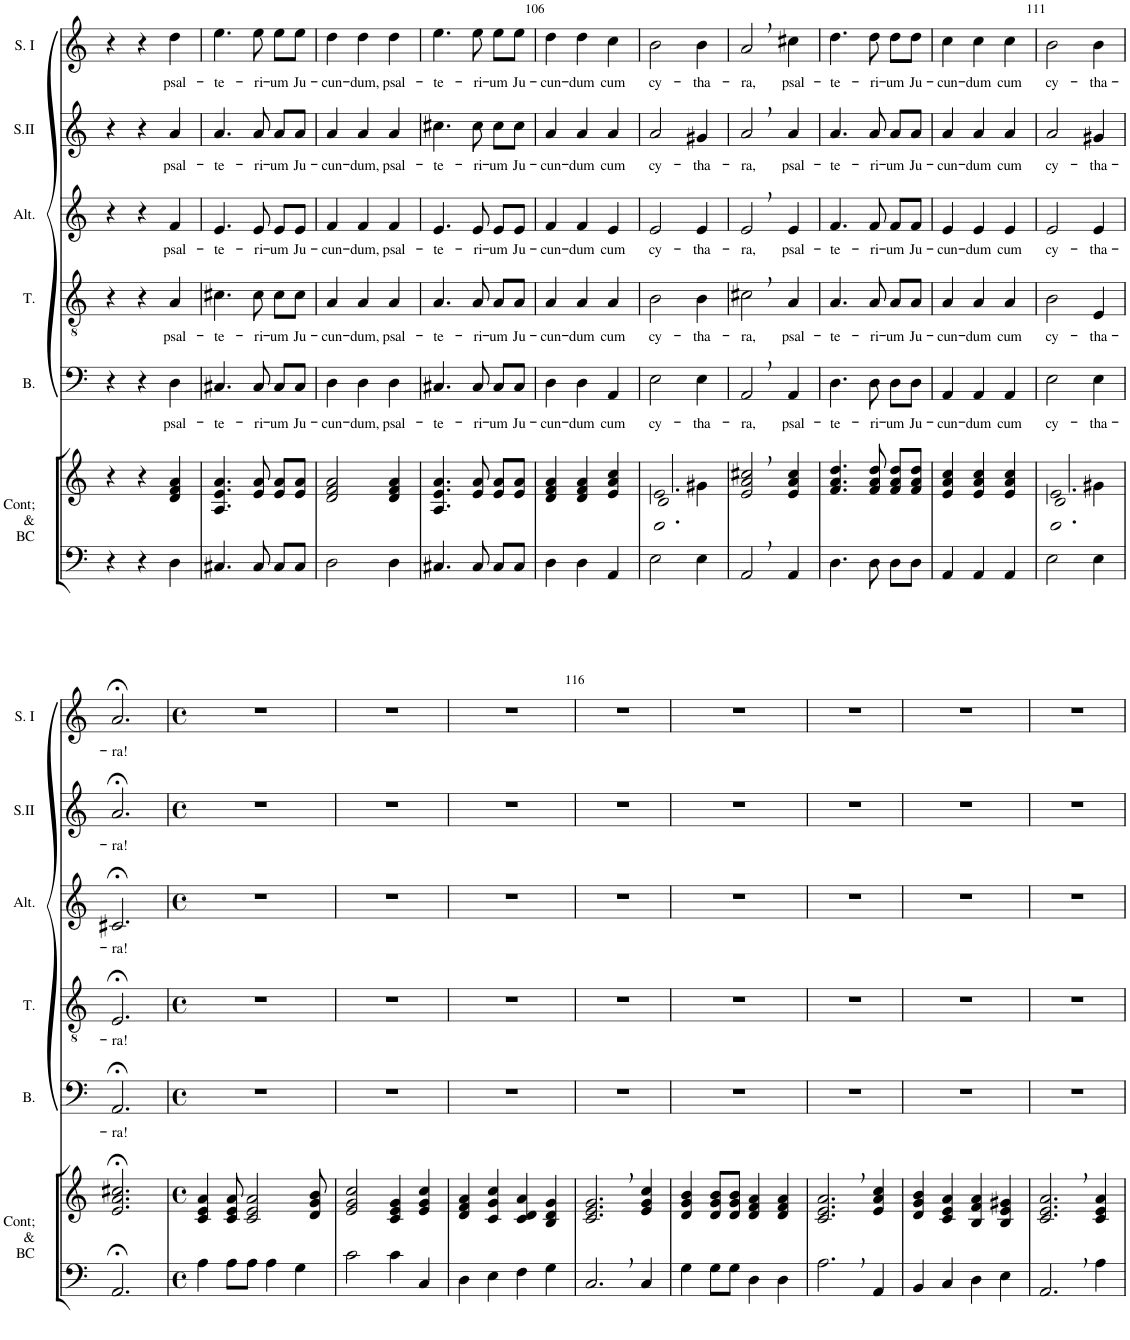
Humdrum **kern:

**kern	**kern	**kern	**text	**kern	**text	**kern	**text	**kern	**text	**kern	**text
*part6	*part6	*part5	*part5	*part4	*part4	*part3	*part3	*part2	*part2	*part1	*part1
*staff7	*staff6	*staff5	*staff5	*staff4	*staff4	*staff3	*staff3	*staff2	*staff2	*staff1	*staff1
*I"Continuo &amp; Basse Continue	*	*I"Basse	*	*I"Ténor	*	*I"Alto	*	*I"Soprano II	*	*I"Soprane I	*
*I'Cont; &amp; BC	*	*I'B.	*	*I'T.	*	*I'Alt.	*	*I'S.II	*	*I'S. I	*
!!LO:PB:g=z
*clefF4	*clefG2	*clefF4	*	*clefGv2	*	*clefG2	*	*clefG2	*	*clefG2	*
*k[]	*k[]	*k[]	*	*k[]	*	*k[]	*	*k[]	*	*k[]	*
*M3/4	*M3/4	*M3/4	*	*M3/4	*	*M3/4	*	*M3/4	*	*M3/4	*
=102	=102	=102	=102	=102	=102	=102	=102	=102	=102	=102	=102
4r	4r	4r	.	4r	.	4r	.	4r	.	4r	.
4r	4r	4r	.	4r	.	4r	.	4r	.	4r	.
!	!	!	!LO:LY:b	!	!LO:LY:b	!	!LO:LY:b	!	!LO:LY:b	!	!LO:LY:b
4D\	4d/ 4f/ 4a/	4D\	psal-	4A/	psal-	4f/	psal-	4a/	psal-	4dd\	psal-
=103	=103	=103	=103	=103	=103	=103	=103	=103	=103	=103	=103
!	!	!	!LO:LY:b	!	!LO:LY:b	!	!LO:LY:b	!	!LO:LY:b	!	!LO:LY:b
4.C#X/	4.A/ 4.e/ 4.a/	4.C#X/	-te-	4.c#X\	-te-	4.e/	-te-	4.a/	-te-	4.ee\	-te-
!	!	!	!LO:LY:b	!	!LO:LY:b	!	!LO:LY:b	!	!LO:LY:b	!	!LO:LY:b
8C#/	8e/ 8a/	8C#/	-ri-	8c#\	-ri-	8e/	-ri-	8a/	-ri-	8ee\	-ri-
!	!	!	!LO:LY:b	!	!LO:LY:b	!	!LO:LY:b	!	!LO:LY:b	!	!LO:LY:b
8C#/L	8e/ 8a/L	8C#/L	-um	8c#\L	-um	8e/L	-um	8a/L	-um	8ee\L	-um
!	!	!	!LO:LY:b	!	!LO:LY:b	!	!LO:LY:b	!	!LO:LY:b	!	!LO:LY:b
8C#/J	8e/ 8a/J	8C#/J	Ju-	8c#\J	Ju-	8e/J	Ju-	8a/J	Ju-	8ee\J	Ju-
=104	=104	=104	=104	=104	=104	=104	=104	=104	=104	=104	=104
!	!	!	!LO:LY:b	!	!LO:LY:b	!	!LO:LY:b	!	!LO:LY:b	!	!LO:LY:b
2D\	2d/ 2f/ 2a/	4D\	-cun-	4A/	-cun-	4f/	-cun-	4a/	-cun-	4dd\	-cun-
!	!	!	!LO:LY:b	!	!LO:LY:b	!	!LO:LY:b	!	!LO:LY:b	!	!LO:LY:b
.	.	4D\	-dum,	4A/	-dum,	4f/	-dum,	4a/	-dum,	4dd\	-dum,
!	!	!	!LO:LY:b	!	!LO:LY:b	!	!LO:LY:b	!	!LO:LY:b	!	!LO:LY:b
4D\	4d/ 4f/ 4a/	4D\	psal-	4A/	psal-	4f/	psal-	4a/	psal-	4dd\	psal-
=105	=105	=105	=105	=105	=105	=105	=105	=105	=105	=105	=105
!	!	!	!LO:LY:b	!	!LO:LY:b	!	!LO:LY:b	!	!LO:LY:b	!	!LO:LY:b
4.C#X/	4.A/ 4.e/ 4.a/	4.C#X/	-te-	4.A/	-te-	4.e/	-te-	4.cc#X\	-te-	4.ee\	-te-
!	!	!	!LO:LY:b	!	!LO:LY:b	!	!LO:LY:b	!	!LO:LY:b	!	!LO:LY:b
8C#/	8e/ 8a/	8C#/	-ri-	8A/	-ri-	8e/	-ri-	8cc#\	-ri-	8ee\	-ri-
!	!	!	!LO:LY:b	!	!LO:LY:b	!	!LO:LY:b	!	!LO:LY:b	!	!LO:LY:b
8C#/L	8e/ 8a/L	8C#/L	-um	8A/L	-um	8e/L	-um	8cc#\L	-um	8ee\L	-um
!	!	!	!LO:LY:b	!	!LO:LY:b	!	!LO:LY:b	!	!LO:LY:b	!	!LO:LY:b
8C#/J	8e/ 8a/J	8C#/J	Ju-	8A/J	Ju-	8e/J	Ju-	8cc#\J	Ju-	8ee\J	Ju-
=106	=106	=106	=106	=106	=106	=106	=106	=106	=106	=106	=106
!	!	!	!LO:LY:b	!	!LO:LY:b	!	!LO:LY:b	!	!LO:LY:b	!	!LO:LY:b
4D\	4d/ 4f/ 4a/	4D\	-cun-	4A/	-cun-	4f/	-cun-	4a/	-cun-	4dd\	-cun-
!	!	!	!LO:LY:b	!	!LO:LY:b	!	!LO:LY:b	!	!LO:LY:b	!	!LO:LY:b
4D\	4d/ 4f/ 4a/	4D\	-dum	4A/	-dum	4f/	-dum	4a/	-dum	4dd\	-dum
!	!	!	!LO:LY:b	!	!LO:LY:b	!	!LO:LY:b	!	!LO:LY:b	!	!LO:LY:b
4AA/	4e/ 4a/ 4cc/	4AA/	cum	4A/	cum	4e/	cum	4a/	cum	4cc\	cum
=107	=107	=107	=107	=107	=107	=107	=107	=107	=107	=107	=107
*	*^	*	*	*	*	*	*	*	*	*	*
!	!	!	!	!LO:LY:b	!	!LO:LY:b	!	!LO:LY:b	!	!LO:LY:b	!	!LO:LY:b
2E\	2.e/ 2.b/	2a\	2E\	cy-	2B\	cy-	2e/	cy-	2a/	cy-	2b\	cy-
!	!	!	!	!LO:LY:b	!	!LO:LY:b	!	!LO:LY:b	!	!LO:LY:b	!	!LO:LY:b
4E\	.	4g#X\	4E\	-tha-	4B\	-tha-	4e/	-tha-	4g#X/	-tha-	4b\	-tha-
=108	=108	=108	=108	=108	=108	=108	=108	=108	=108	=108	=108	=108
!	!	!	!	!LO:LY:b	!	!LO:LY:b	!	!LO:LY:b	!	!LO:LY:b	!	!LO:LY:b
*	*v	*v	*	*	*	*	*	*	*	*	*	*
2AA,/	2e/, 2a/, 2cc#X/,	2AA,/	-ra,	2c#X,\	-ra,	2e,/	-ra,	2a,/	-ra,	2a,/	-ra,
!	!	!	!LO:LY:b	!	!LO:LY:b	!	!LO:LY:b	!	!LO:LY:b	!	!LO:LY:b
4AA/	4e/ 4a/ 4cc#/	4AA/	psal-	4A/	psal-	4e/	psal-	4a/	psal-	4cc#X\	psal-
=109	=109	=109	=109	=109	=109	=109	=109	=109	=109	=109	=109
!	!	!	!LO:LY:b	!	!LO:LY:b	!	!LO:LY:b	!	!LO:LY:b	!	!LO:LY:b
4.D\	4.f/ 4.a/ 4.dd/	4.D\	-te-	4.A/	-te-	4.f/	-te-	4.a/	-te-	4.dd\	-te-
!	!	!	!LO:LY:b	!	!LO:LY:b	!	!LO:LY:b	!	!LO:LY:b	!	!LO:LY:b
8D\	8f/ 8a/ 8dd/	8D\	-ri-	8A/	-ri-	8f/	-ri-	8a/	-ri-	8dd\	-ri-
!	!	!	!LO:LY:b	!	!LO:LY:b	!	!LO:LY:b	!	!LO:LY:b	!	!LO:LY:b
8D\L	8f/ 8a/ 8dd/L	8D\L	-um	8A/L	-um	8f/L	-um	8a/L	-um	8dd\L	-um
!	!	!	!LO:LY:b	!	!LO:LY:b	!	!LO:LY:b	!	!LO:LY:b	!	!LO:LY:b
8D\J	8f/ 8a/ 8dd/J	8D\J	Ju-	8A/J	Ju-	8f/J	Ju-	8a/J	Ju-	8dd\J	Ju-
=110	=110	=110	=110	=110	=110	=110	=110	=110	=110	=110	=110
!	!	!	!LO:LY:b	!	!LO:LY:b	!	!LO:LY:b	!	!LO:LY:b	!	!LO:LY:b
4AA/	4e/ 4a/ 4cc/	4AA/	-cun-	4A/	-cun-	4e/	-cun-	4a/	-cun-	4cc\	-cun-
!	!	!	!LO:LY:b	!	!LO:LY:b	!	!LO:LY:b	!	!LO:LY:b	!	!LO:LY:b
4AA/	4e/ 4a/ 4cc/	4AA/	-dum	4A/	-dum	4e/	-dum	4a/	-dum	4cc\	-dum
!	!	!	!LO:LY:b	!	!LO:LY:b	!	!LO:LY:b	!	!LO:LY:b	!	!LO:LY:b
4AA/	4e/ 4a/ 4cc/	4AA/	cum	4A/	cum	4e/	cum	4a/	cum	4cc\	cum
=111	=111	=111	=111	=111	=111	=111	=111	=111	=111	=111	=111
*	*^	*	*	*	*	*	*	*	*	*	*
!	!	!	!	!LO:LY:b	!	!LO:LY:b	!	!LO:LY:b	!	!LO:LY:b	!	!LO:LY:b
2E\	2.e/ 2.b/	2a\	2E\	cy-	2B\	cy-	2e/	cy-	2a/	cy-	2b\	cy-
!	!	!	!	!LO:LY:b	!	!LO:LY:b	!	!LO:LY:b	!	!LO:LY:b	!	!LO:LY:b
4E\	.	4g#X\	4E\	-tha-	4E/	-tha-	4e/	-tha-	4g#X/	-tha-	4b\	-tha-
!!LO:LB:g=z
=112	=112	=112	=112	=112	=112	=112	=112	=112	=112	=112	=112	=112
!	!	!	!	!LO:LY:b	!	!LO:LY:b	!	!LO:LY:b	!	!LO:LY:b	!	!LO:LY:b
*	*v	*v	*	*	*	*	*	*	*	*	*	*
2.AA;</	2.e/;< 2.a/;< 2.cc#X/;<	2.AA;</	-ra!	2.E;</	-ra!	2.c#X;</	-ra!	2.a;</	-ra!	2.a;</	-ra!
=113	=113	=113	=113	=113	=113	=113	=113	=113	=113	=113	=113
*M4/4	*M4/4	*M4/4	*	*M4/4	*	*M4/4	*	*M4/4	*	*M4/4	*
*met(c)	*met(c)	*met(c)	*	*met(c)	*	*met(c)	*	*met(c)	*	*met(c)	*
4A\	4c/ 4e/ 4a/	1r	.	1r	.	1r	.	1r	.	1r	.
8A\L	8c/ 8e/ 8a/	.	.	.	.	.	.	.	.	.	.
8A\J	2c/ 2e/ 2a/	.	.	.	.	.	.	.	.	.	.
4A\	.	.	.	.	.	.	.	.	.	.	.
4G\	.	.	.	.	.	.	.	.	.	.	.
.	8d/ 8g/ 8b/	.	.	.	.	.	.	.	.	.	.
=114	=114	=114	=114	=114	=114	=114	=114	=114	=114	=114	=114
2c\	2e/ 2g/ 2cc/	1r	.	1r	.	1r	.	1r	.	1r	.
4c\	4c/ 4e/ 4g/	.	.	.	.	.	.	.	.	.	.
4C/	4e/ 4g/ 4cc/	.	.	.	.	.	.	.	.	.	.
=115	=115	=115	=115	=115	=115	=115	=115	=115	=115	=115	=115
4D\	4d/ 4f/ 4a/	1r	.	1r	.	1r	.	1r	.	1r	.
4E\	4c/ 4g/ 4cc/	.	.	.	.	.	.	.	.	.	.
4F\	4c/ 4d/ 4a/	.	.	.	.	.	.	.	.	.	.
4G\	4B/ 4d/ 4g/	.	.	.	.	.	.	.	.	.	.
=116	=116	=116	=116	=116	=116	=116	=116	=116	=116	=116	=116
2.C,/	2.c/, 2.e/, 2.g/,	1r	.	1r	.	1r	.	1r	.	1r	.
4C/	4e/ 4g/ 4cc/	.	.	.	.	.	.	.	.	.	.
=117	=117	=117	=117	=117	=117	=117	=117	=117	=117	=117	=117
4G\	4d/ 4g/ 4b/	1r	.	1r	.	1r	.	1r	.	1r	.
8G\L	8d/ 8g/ 8b/L	.	.	.	.	.	.	.	.	.	.
8G\J	8d/ 8g/ 8b/J	.	.	.	.	.	.	.	.	.	.
4D\	4d/ 4f/ 4a/	.	.	.	.	.	.	.	.	.	.
4D\	4d/ 4f/ 4a/	.	.	.	.	.	.	.	.	.	.
=118	=118	=118	=118	=118	=118	=118	=118	=118	=118	=118	=118
2.A,\	2.c/, 2.e/, 2.a/,	1r	.	1r	.	1r	.	1r	.	1r	.
4AA/	4e/ 4a/ 4cc/	.	.	.	.	.	.	.	.	.	.
=119	=119	=119	=119	=119	=119	=119	=119	=119	=119	=119	=119
4BB/	4d/ 4g/ 4b/	1r	.	1r	.	1r	.	1r	.	1r	.
4C/	4c/ 4e/ 4a/	.	.	.	.	.	.	.	.	.	.
4D\	4B/ 4f/ 4a/	.	.	.	.	.	.	.	.	.	.
4E\	4B/ 4e/ 4g#X/	.	.	.	.	.	.	.	.	.	.
=120	=120	=120	=120	=120	=120	=120	=120	=120	=120	=120	=120
2.AA,/	2.c/, 2.e/, 2.a/,	1r	.	1r	.	1r	.	1r	.	1r	.
4A\	4c/ 4e/ 4a/	.	.	.	.	.	.	.	.	.	.
=	=	=	=	=	=	=	=	=	=	=	=
*-	*-	*-	*-	*-	*-	*-	*-	*-	*-	*-	*-
